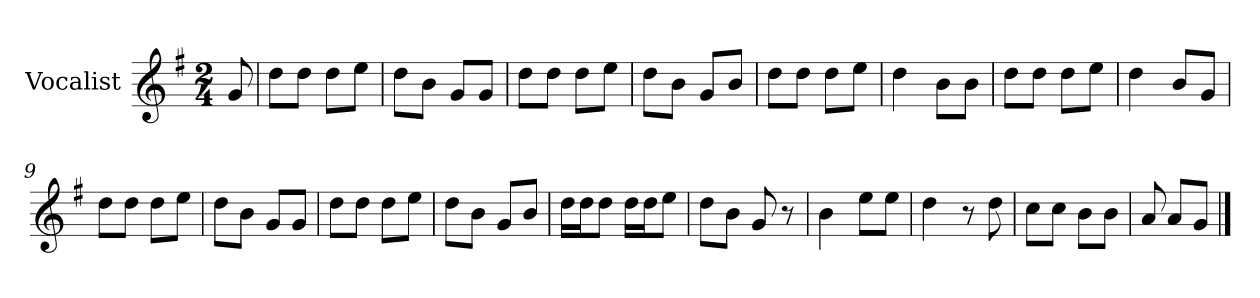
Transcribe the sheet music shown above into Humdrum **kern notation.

**kern
*part1
*staff1
*I"Vocalist
*k[f#]
*G:
*M2/4
=
8g
=1
8ddL
8ddJ
8ddL
8eeJ
=2
8ddL
8bJ
8gL
8gJ
=3
8ddL
8ddJ
8ddL
8eeJ
=4
8ddL
8bJ
8gL
8bJ
=5
8ddL
8ddJ
8ddL
8eeJ
=6
4dd
8bL
8bJ
=7
8ddL
8ddJ
8ddL
8eeJ
=8
4dd
8bL
8gJ
=9
8ddL
8ddJ
8ddL
8eeJ
=10
8ddL
8bJ
8gL
8gJ
=11
8ddL
8ddJ
8ddL
8eeJ
=12
8ddL
8bJ
8gL
8bJ
=13
16ddLL
16ddJ
8ddJ
16ddLL
16ddJ
8eeJ
=14
8ddL
8bJ
8g
8r
=15
4b
8eeL
8eeJ
=16
4dd
8r
8dd
=17
8ccL
8ccJ
8bL
8bJ
=18
8a
8aL
8gJ
==
*-
